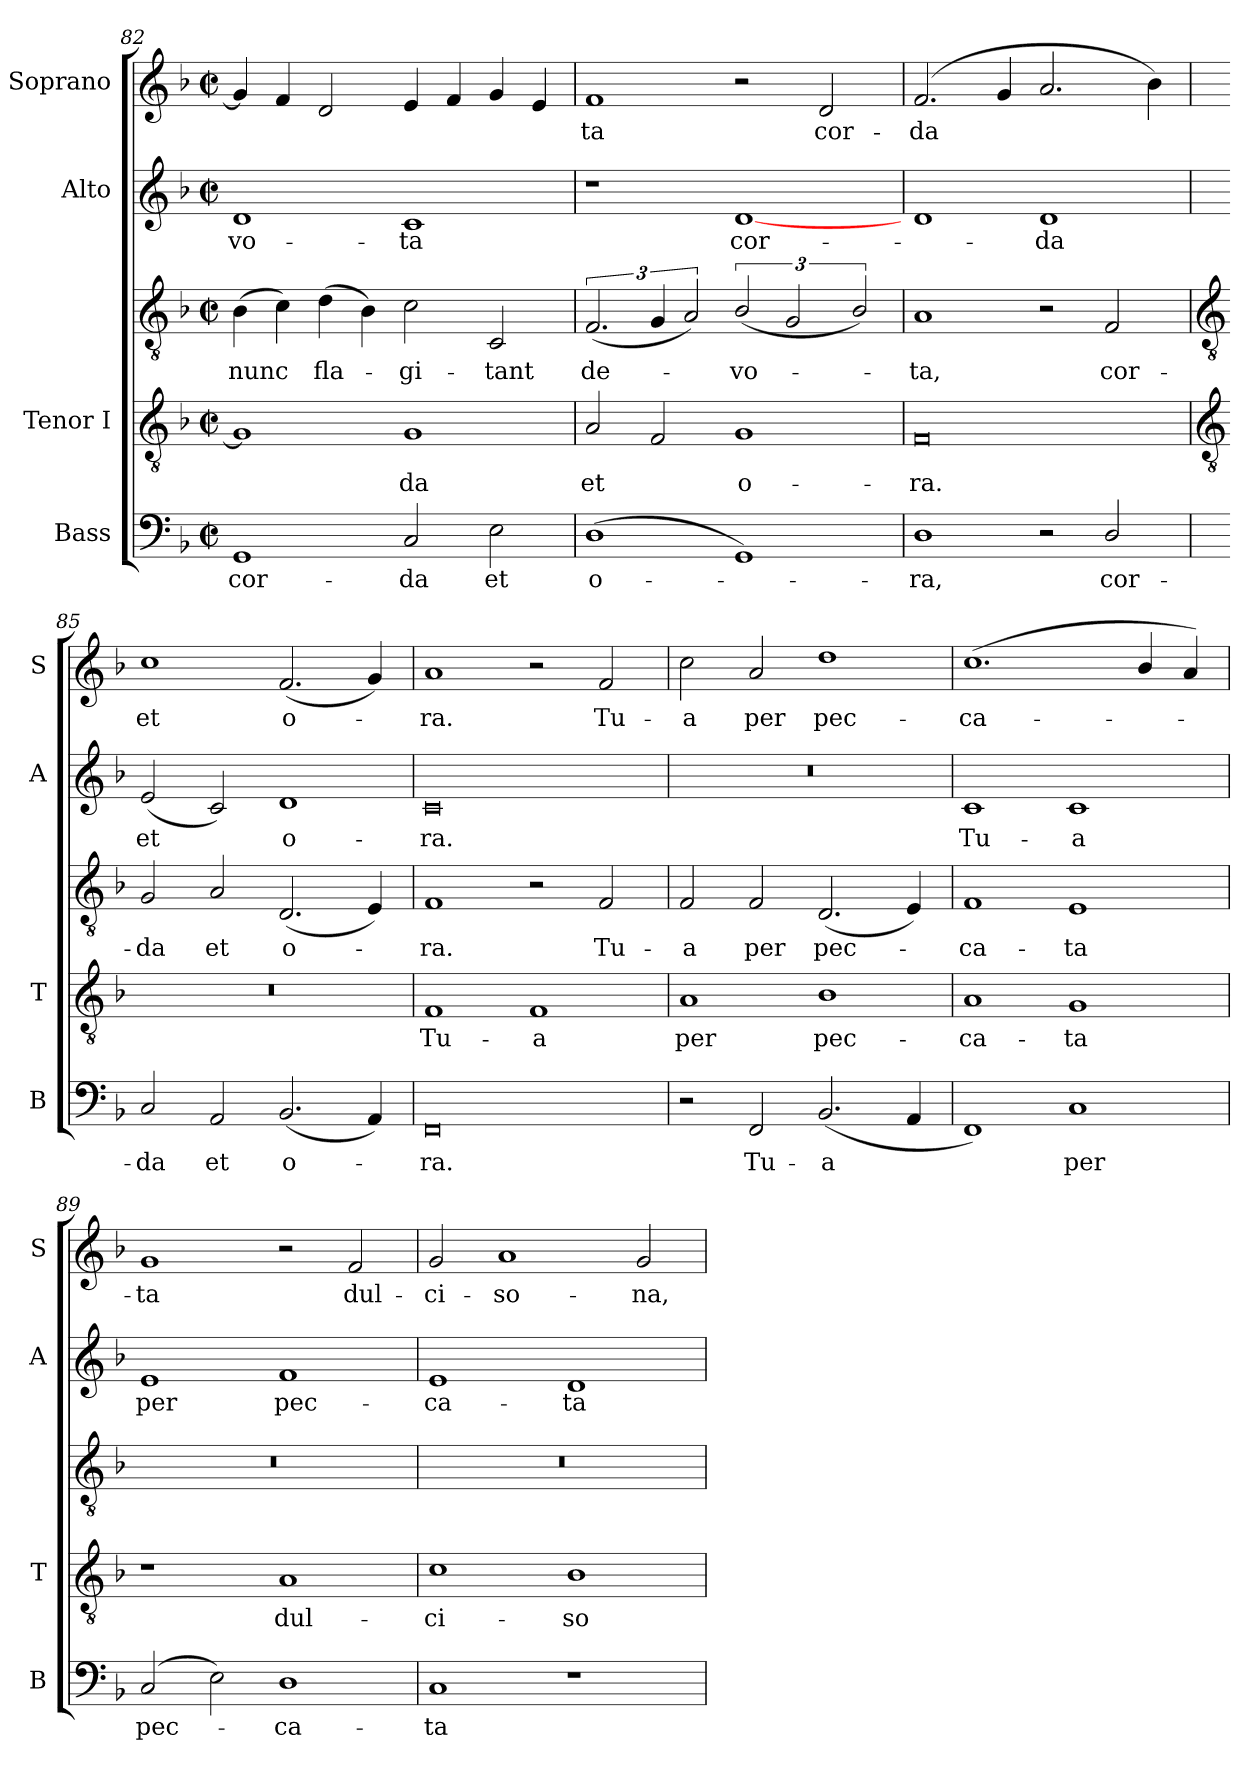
**kern	**text	**kern	**text	**kern	**text	**kern	**text	**kern	**text
*part4	*part4	*part3	*part3	*part3	*part3	*part2	*part2	*part1	*part1
*staff5	*staff5	*staff4	*staff4	*staff3	*staff3	*staff2	*staff2	*staff1	*staff1
*I"Bass	*	*I"Tenor I	*	*	*	*I"Alto	*	*I"Soprano	*
*I'B	*	*I'T	*	*	*	*I'A	*	*I'S	*
*clefF4	*	*clefGv2	*	*clefGv2	*	*clefG2	*	*clefG2	*
*k[b-]	*	*k[b-]	*	*k[b-]	*	*k[b-]	*	*k[b-]	*
*F:	*	*F:	*	*F:	*	*F:	*	*F:	*
*M4/2	*	*M4/2	*	*M4/2	*	*M4/2	*	*M4/2	*
*met(c|)	*	*met(c|)	*	*met(c|)	*	*met(c|)	*	*met(c|)	*
=82	=82	=82	=82	=82	=82	=82	=82	=82	=82
!	!LO:LY:b	!	!	!	!LO:LY:b	!	!LO:LY:b	!	!
1GG	cor-	1G]	.	(>4B-	nunc	1d	-vo-	4g]	.
.	.	.	.	4c)	.	.	.	4f	.
!	!	!	!	!	!LO:LY:b	!	!	!	!
.	.	.	.	(>4d	fla-	.	.	2d	.
.	.	.	.	4B-)	.	.	.	.	.
!	!LO:LY:b	!	!LO:LY:b	!	!LO:LY:b	!	!LO:LY:b	!	!
2C	-da	1G	da	2c	gi-	1c	-ta	4e	.
.	.	.	.	.	.	.	.	4f	.
!	!LO:LY:b	!	!	!	!LO:LY:b	!	!	!	!
2E	et	.	.	2C	-tant	.	.	4g	.
.	.	.	.	.	.	.	.	4e	.
=83	=83	=83	=83	=83	=83	=83	=83	=83	=83
!	!LO:LY:b	!	!LO:LY:b	!	!LO:LY:b	!	!	!	!LO:LY:b
(<1D	o-	2A	et	(<3.F	de-	1r	.	1f	ta
.	.	2F	.	6G	.	.	.	.	.
.	.	.	.	3A)	.	.	.	.	.
!	!	!	!LO:LY:b	!	!LO:LY:b	!	!LO:LY:b	!	!
1GG)	.	1G	o-	(<3B-/	vo-	[1d	cor-	2r	.
.	.	.	.	3G	.	.	.	.	.
!	!	!	!	!	!	!	!	!	!LO:LY:b
.	.	.	.	.	.	.	.	2d	cor-
.	.	.	.	3B-/)	.	.	.	.	.
=84	=84	=84	=84	=84	=84	=84	=84	=84	=84
!	!LO:LY:b	!	!LO:LY:b	!	!LO:LY:b	!	!	!	!LO:LY:b
1D	ra,	0F	-ra.	1A	-ta,	1d	.	(<2.f	-da
.	.	.	.	.	.	.	.	4g	.
!	!	!	!	!	!	!	!LO:LY:b	!	!
2r	.	.	.	2r	.	1d	da	2.a	.
!	!LO:LY:b	!	!	!	!LO:LY:b	!	!	!	!
2D/	cor-	.	.	2F	cor-	.	.	.	.
.	.	.	.	.	.	.	.	4b-)	.
!!LO:LB:g=z
=85	=85	=85	=85	=85	=85	=85	=85	=85	=85
*	*	*clefGv2	*	*clefGv2	*	*	*	*	*
!	!LO:LY:b	!	!	!	!LO:LY:b	!	!LO:LY:b	!	!LO:LY:b
2C	-da	0r	.	2G	da	(<2e	et	1cc	et
!	!LO:LY:b	!	!	!	!LO:LY:b	!	!	!	!
2AA	et	.	.	2A	et	2c)	.	.	.
!	!LO:LY:b	!	!	!	!LO:LY:b	!	!LO:LY:b	!	!LO:LY:b
(<2.BB-	o-	.	.	(<2.D	o-	1d	o-	(<2.f	o-
4AA)	.	.	.	4E)	.	.	.	4g)	.
=86	=86	=86	=86	=86	=86	=86	=86	=86	=86
!	!LO:LY:b	!	!LO:LY:b	!	!LO:LY:b	!	!LO:LY:b	!	!LO:LY:b
0FF	ra.	1F	-Tu-	1F	ra.	0c	-ra.	1a	ra.
!	!	!	!LO:LY:b	!	!	!	!	!	!
.	.	1F	-a	2r	.	.	.	2r	.
!	!	!	!	!	!LO:LY:b	!	!	!	!LO:LY:b
.	.	.	.	2F	Tu-	.	.	2f	Tu-
=87	=87	=87	=87	=87	=87	=87	=87	=87	=87
!	!	!	!LO:LY:b	!	!LO:LY:b	!	!	!	!LO:LY:b
2r	.	1A	per	2F	a	0r	.	2cc	-a
!	!LO:LY:b	!	!	!	!LO:LY:b	!	!	!	!LO:LY:b
2FF	Tu-	.	.	2F	per	.	.	2a	per
!	!LO:LY:b	!	!LO:LY:b	!	!LO:LY:b	!	!	!	!LO:LY:b
(<2.BB-	-a	1B-	pec-	(<2.D	pec-	.	.	1dd	pec-
4AA	.	.	.	4E)	.	.	.	.	.
=88	=88	=88	=88	=88	=88	=88	=88	=88	=88
!	!	!	!LO:LY:b	!	!LO:LY:b	!	!LO:LY:b	!	!LO:LY:b
1FF)	.	1A	ca-	1F	-ca-	1c	Tu-	(<1.cc	-ca-
!	!LO:LY:b	!	!LO:LY:b	!	!LO:LY:b	!	!LO:LY:b	!	!
1C	per	1G	-ta	1E	-ta	1c	-a	.	.
.	.	.	.	.	.	.	.	4b-/	.
.	.	.	.	.	.	.	.	4a)	.
=89	=89	=89	=89	=89	=89	=89	=89	=89	=89
!	!LO:LY:b	!	!	!	!	!	!LO:LY:b	!	!LO:LY:b
(<2C	pec-	1r	.	0r	.	1e	per	1g	ta
2E)	.	.	.	.	.	.	.	.	.
!	!LO:LY:b	!	!LO:LY:b	!	!	!	!LO:LY:b	!	!
1D	ca-	1A	dul-	.	.	1f	pec-	2r	.
!	!	!	!	!	!	!	!	!	!LO:LY:b
.	.	.	.	.	.	.	.	2f	dul-
=90	=90	=90	=90	=90	=90	=90	=90	=90	=90
!	!LO:LY:b	!	!LO:LY:b	!	!	!	!LO:LY:b	!	!LO:LY:b
1C	-ta	1c	-ci-	0r	.	1e	-ca-	2g	-ci-
!	!	!	!	!	!	!	!	!	!LO:LY:b
.	.	.	.	.	.	.	.	1a	-so-
!	!	!	!LO:LY:b	!	!	!	!LO:LY:b	!	!
1r	.	1B-	-so-	.	.	1d	-ta	.	.
!	!	!	!	!	!	!	!	!	!LO:LY:b
.	.	.	.	.	.	.	.	2g	-na,
=	=	=	=	=	=	=	=	=	=
*-	*-	*-	*-	*-	*-	*-	*-	*-	*-
